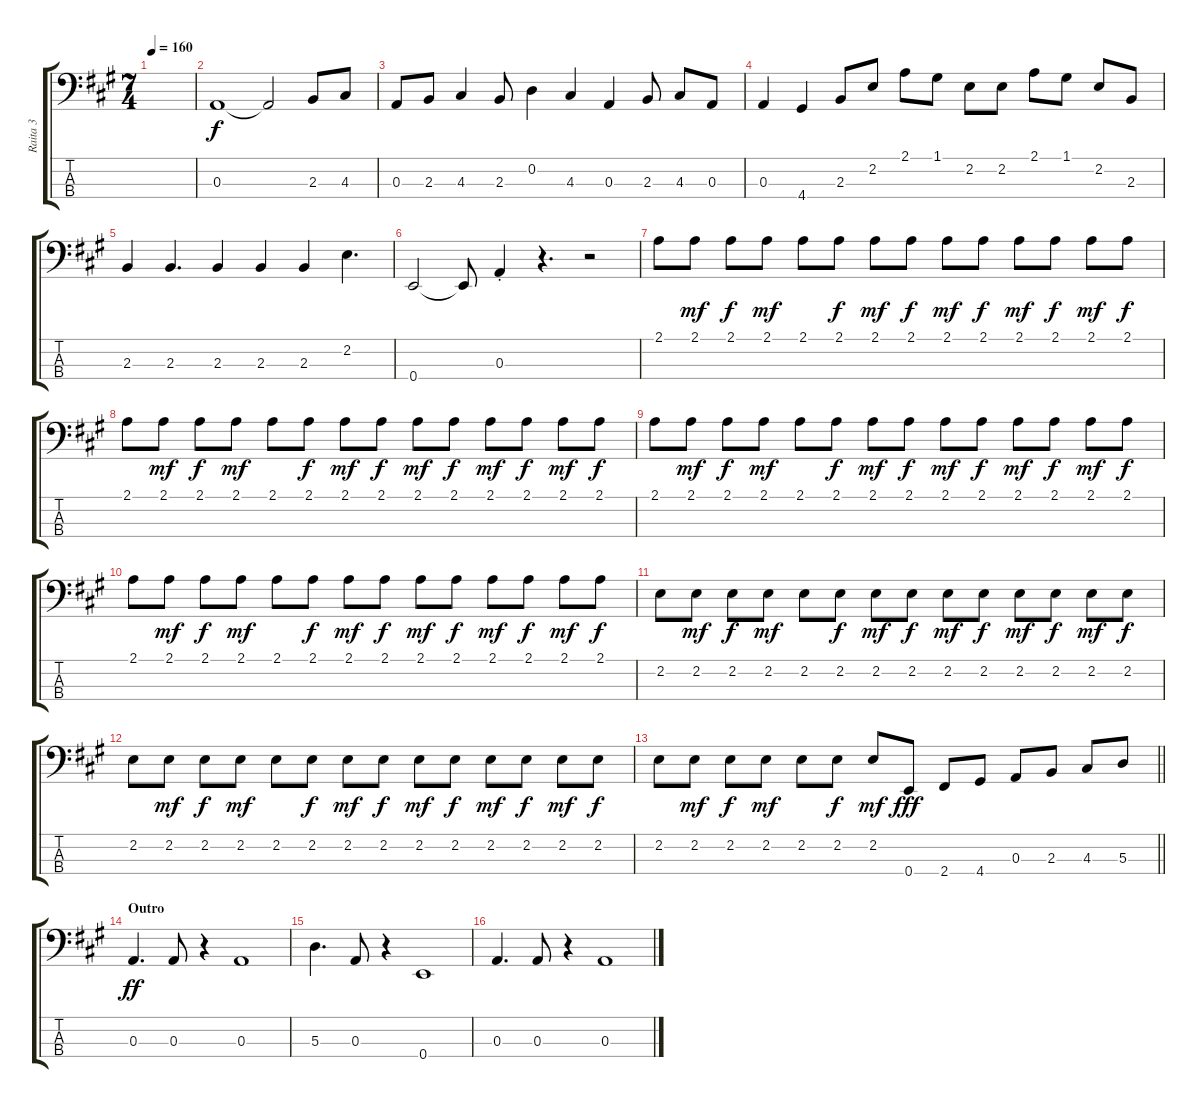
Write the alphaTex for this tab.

\track ("Raita 3" "Raita 3") {instrument electricbassfinger}
\staff {score tabs}
\tuning (G2 D2 A1 E1) {hide}
\ts (7 4)
\tempo 160
\clef f4
\ks a
|
0.3.1 0.3{t}.2 2.3.8 4.3.8 |
0.3.8 2.3.8 4.3.4 2.3.8 0.2.4 4.3.4 0.3.4 2.3.8 4.3.8 0.3.8 |
0.3.4 4.4.4 2.3.8 2.2.8 2.1.8 1.1.8 2.2.8 2.2.8 2.1.8 1.1.8 2.2.8 2.3.8 |
2.3.4 2.3.4{d} 2.3.4 2.3.4 2.3.4 2.2.4{d} |
0.4.2 0.4{t}.8 0.3{st}.4 r.4{d} r.2 |
2.1.8 2.1.8{dy mf} 2.1.8{dy f} 2.1.8{dy mf} 2.1.8 2.1.8{dy f} 2.1.8{dy mf} 2.1.8{dy f} 2.1.8{dy mf} 2.1.8{dy f} 2.1.8{dy mf} 2.1.8{dy f} 2.1.8{dy mf} 2.1.8{dy f} |
2.1.8 2.1.8{dy mf} 2.1.8{dy f} 2.1.8{dy mf} 2.1.8 2.1.8{dy f} 2.1.8{dy mf} 2.1.8{dy f} 2.1.8{dy mf} 2.1.8{dy f} 2.1.8{dy mf} 2.1.8{dy f} 2.1.8{dy mf} 2.1.8{dy f} |
2.1.8 2.1.8{dy mf} 2.1.8{dy f} 2.1.8{dy mf} 2.1.8 2.1.8{dy f} 2.1.8{dy mf} 2.1.8{dy f} 2.1.8{dy mf} 2.1.8{dy f} 2.1.8{dy mf} 2.1.8{dy f} 2.1.8{dy mf} 2.1.8{dy f} |
2.1.8 2.1.8{dy mf} 2.1.8{dy f} 2.1.8{dy mf} 2.1.8 2.1.8{dy f} 2.1.8{dy mf} 2.1.8{dy f} 2.1.8{dy mf} 2.1.8{dy f} 2.1.8{dy mf} 2.1.8{dy f} 2.1.8{dy mf} 2.1.8{dy f} |
2.2.8 2.2.8{dy mf} 2.2.8{dy f} 2.2.8{dy mf} 2.2.8 2.2.8{dy f} 2.2.8{dy mf} 2.2.8{dy f} 2.2.8{dy mf} 2.2.8{dy f} 2.2.8{dy mf} 2.2.8{dy f} 2.2.8{dy mf} 2.2.8{dy f} |
2.2.8 2.2.8{dy mf} 2.2.8{dy f} 2.2.8{dy mf} 2.2.8 2.2.8{dy f} 2.2.8{dy mf} 2.2.8{dy f} 2.2.8{dy mf} 2.2.8{dy f} 2.2.8{dy mf} 2.2.8{dy f} 2.2.8{dy mf} 2.2.8{dy f} |
\barLineRight lightlight
2.2.8 2.2.8{dy mf} 2.2.8{dy f} 2.2.8{dy mf} 2.2.8 2.2.8{dy f} 2.2.8{dy mf} 0.4.8{dy fff} 2.4.8 4.4.8 0.3.8 2.3.8 4.3.8 5.3.8 |
\section ("" "Outro")
0.3.4{d dy ff} 0.3.8 r.4 0.3.1 |
5.3.4{d} 0.3.8 r.4 0.4.1 |
0.3.4{d} 0.3.8 r.4 0.3.1
